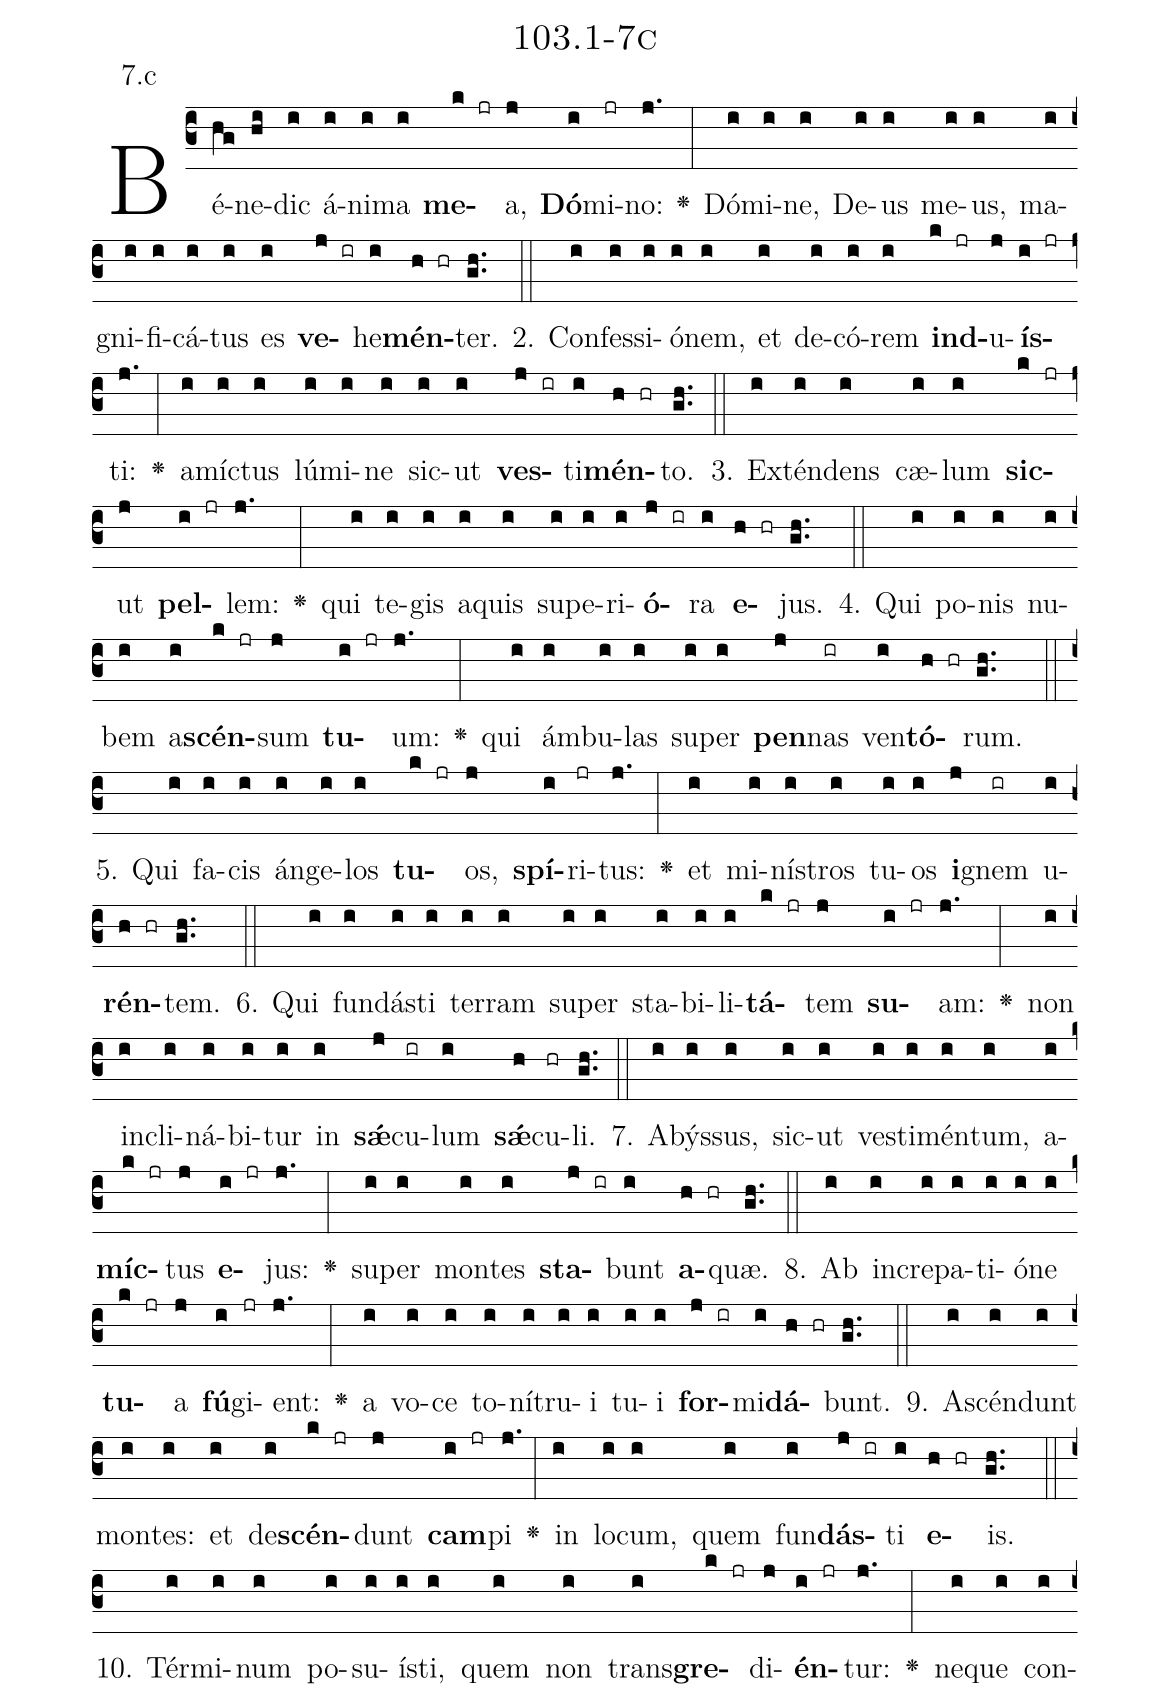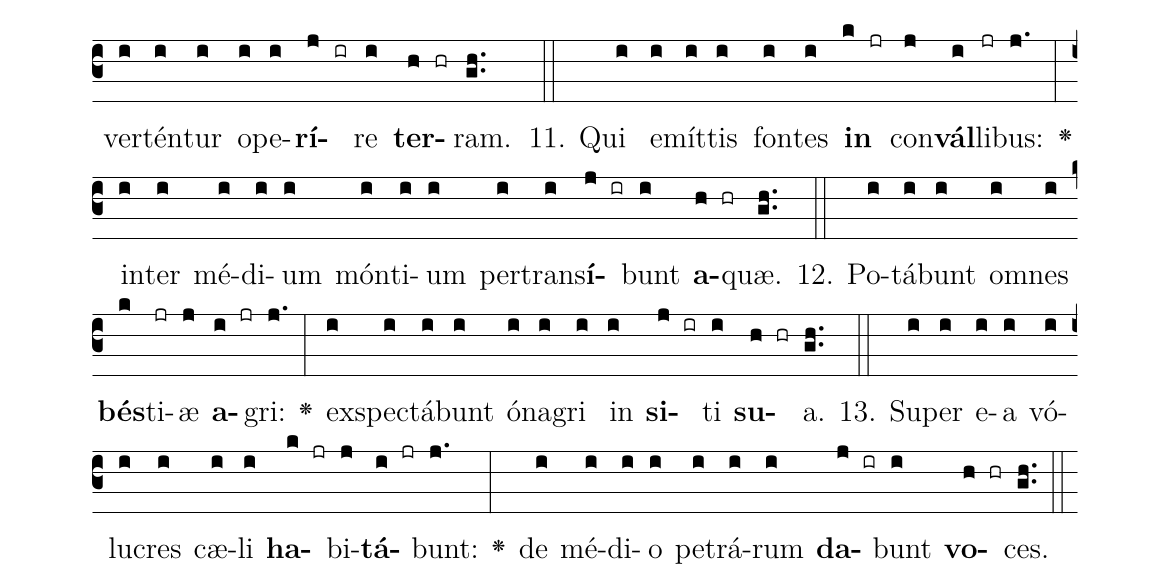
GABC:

name: 103.1-7c;
annotation: 7.c;
%%
(c3)Bé(hg)ne(hi)dic(i) á(i)ni(i)ma(i) <b>me</b>(k jr)a,(j) <b>Dó</b>(i)mi(jr)no:(j.) <v>\greheightstar</v>(:) Dó(i)mi(i)ne,(i) De(i)us(i) me(i)us,(i) ma(i)gni(i)fi(i)cá(i)tus(i) es(i) <b>ve</b>(j ir)he(i)<b>mén</b>(h hr)ter.(gh..) (::)
2. Con(i)fes(i)si(i)ó(i)nem,(i) et(i) de(i)có(i)rem(i) <b>ind</b>(k jr)u(j)<b>ís</b>(i jr)ti:(j.) <v>\greheightstar</v>(:) a(i)míc(i)tus(i) lú(i)mi(i)ne(i) sic(i)ut(i) <b>ves</b>(j ir)ti(i)<b>mén</b>(h hr)to.(gh..) (::)
3. Ex(i)tén(i)dens(i) cæ(i)lum(i) <b>sic</b>(k jr)ut(j) <b>pel</b>(i jr)lem:(j.) <v>\greheightstar</v>(:) qui(i) te(i)gis(i) a(i)quis(i) su(i)pe(i)ri(i)<b>ó</b>(j ir)ra(i) <b>e</b>(h hr)jus.(gh..) (::)
4. Qui(i) po(i)nis(i) nu(i)bem(i) a(i)<b>scén</b>(k jr)sum(j) <b>tu</b>(i jr)um:(j.) <v>\greheightstar</v>(:) qui(i) ám(i)bu(i)las(i) su(i)per(i) <b>pen</b>(j)nas(ir) ven(i)<b>tó</b>(h hr)rum.(gh..) (::)
5. Qui(i) fa(i)cis(i) án(i)ge(i)los(i) <b>tu</b>(k jr)os,(j) <b>spí</b>(i)ri(jr)tus:(j.) <v>\greheightstar</v>(:) et(i) mi(i)nís(i)tros(i) tu(i)os(i) <b>i</b>(j)gnem(ir) u(i)<b>rén</b>(h hr)tem.(gh..) (::)
6. Qui(i) fun(i)dás(i)ti(i) ter(i)ram(i) su(i)per(i) sta(i)bi(i)li(i)<b>tá</b>(k jr)tem(j) <b>su</b>(i jr)am:(j.) <v>\greheightstar</v>(:) non(i) in(i)cli(i)ná(i)bi(i)tur(i) in(i) <b>sǽ</b>(j)cu(ir)lum(i) <b>sǽ</b>(h)cu(hr)li.(gh..) (::)
7. A(i)býs(i)sus,(i) sic(i)ut(i) ves(i)ti(i)mén(i)tum,(i) a(i)<b>míc</b>(k jr)tus(j) <b>e</b>(i jr)jus:(j.) <v>\greheightstar</v>(:) su(i)per(i) mon(i)tes(i) <b>sta</b>(j ir)bunt(i) <b>a</b>(h hr)quæ.(gh..) (::)
8. Ab(i) in(i)cre(i)pa(i)ti(i)ó(i)ne(i) <b>tu</b>(k jr)a(j) <b>fú</b>(i)gi(jr)ent:(j.) <v>\greheightstar</v>(:) a(i) vo(i)ce(i) to(i)ní(i)tru(i)i(i) tu(i)i(i) <b>for</b>(j ir)mi(i)<b>dá</b>(h hr)bunt.(gh..) (::)
9. A(i)scén(i)dunt(i) mon(i)tes:(i) et(i) de(i)<b>scén</b>(k jr)dunt(j) <b>cam</b>(i jr)pi(j.) <v>\greheightstar</v>(:) in(i) lo(i)cum,(i) quem(i) fun(i)<b>dás</b>(j ir)ti(i) <b>e</b>(h hr)is.(gh..) (::)
10. Tér(i)mi(i)num(i) po(i)su(i)ís(i)ti,(i) quem(i) non(i) trans(i)<b>gre</b>(k jr)di(j)<b>én</b>(i jr)tur:(j.) <v>\greheightstar</v>(:) ne(i)que(i) con(i)ver(i)tén(i)tur(i) o(i)pe(i)<b>rí</b>(j ir)re(i) <b>ter</b>(h hr)ram.(gh..) (::)
11. Qui(i) e(i)mít(i)tis(i) fon(i)tes(i) <b>in</b>(k jr) con(j)<b>vál</b>(i)li(jr)bus:(j.) <v>\greheightstar</v>(:) in(i)ter(i) mé(i)di(i)um(i) món(i)ti(i)um(i) per(i)trans(i)<b>í</b>(j ir)bunt(i) <b>a</b>(h hr)quæ.(gh..) (::)
12. Po(i)tá(i)bunt(i) om(i)nes(i) <b>bés</b>(k)ti(jr)æ(j) <b>a</b>(i jr)gri:(j.) <v>\greheightstar</v>(:) ex(i)spec(i)tá(i)bunt(i) ó(i)na(i)gri(i) in(i) <b>si</b>(j ir)ti(i) <b>su</b>(h hr)a.(gh..) (::)
13. Su(i)per(i) e(i)a(i) vó(i)lu(i)cres(i) cæ(i)li(i) <b>ha</b>(k jr)bi(j)<b>tá</b>(i jr)bunt:(j.) <v>\greheightstar</v>(:) de(i) mé(i)di(i)o(i) pe(i)trá(i)rum(i) <b>da</b>(j ir)bunt(i) <b>vo</b>(h hr)ces.(gh..) (::)
